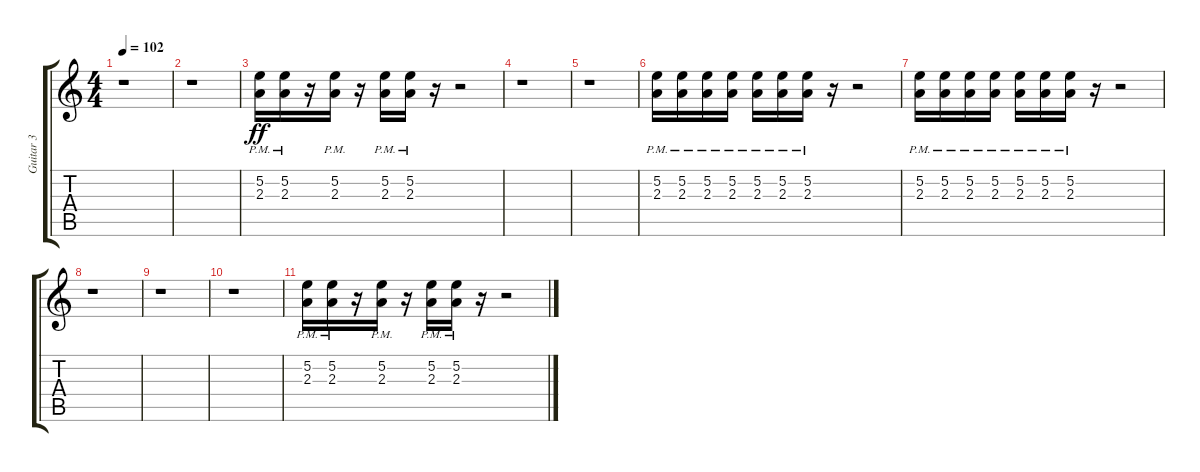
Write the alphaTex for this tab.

\track ("Guitar 3" "Guitar 3") {instrument overdrivenguitar}
\staff {score tabs}
\tuning (E4 B3 G3 D3 A2 E2) {hide}
\ts (4 4)
\tempo 102
\clef g2
\ks c
r.1{dy ff} |
r.1 |
(5.2{pm} 2.3).16 (5.2{pm} 2.3).16 r.16 (5.2{pm} 2.3).16 r.16 (5.2{pm} 2.3).16 (5.2{pm} 2.3).16 r.16 r.2 |
r.1 |
r.1 |
(5.2{pm} 2.3).16 (5.2{pm} 2.3).16 (5.2{pm} 2.3).16 (5.2{pm} 2.3).16 (5.2{pm} 2.3).16 (5.2{pm} 2.3).16 (5.2{pm} 2.3).16 r.16 r.2 |
(5.2{pm} 2.3).16 (5.2{pm} 2.3).16 (5.2{pm} 2.3).16 (5.2{pm} 2.3).16 (5.2{pm} 2.3).16 (5.2{pm} 2.3).16 (5.2{pm} 2.3).16 r.16 r.2 |
r.1 |
r.1 |
r.1 |
(5.2{pm} 2.3).16 (5.2{pm} 2.3).16 r.16 (5.2{pm} 2.3).16 r.16 (5.2{pm} 2.3).16 (5.2{pm} 2.3).16 r.16 r.2
